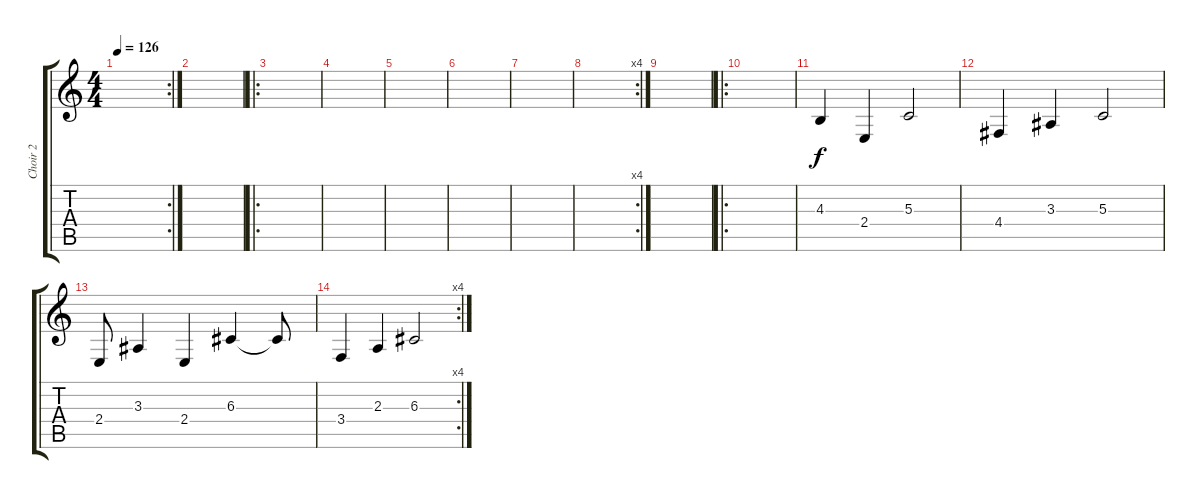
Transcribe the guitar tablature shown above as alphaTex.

\track ("Choir 2" "Choir 2") {instrument lead6voice}
\staff {score tabs}
\tuning (E4 B3 G3 D3 A2 E2) {hide}
\rc 2
\ts (4 4)
\tempo 126
\clef g2
\ks c
|
|
\ro
|
|
|
|
|
\rc 4
|
|
\ro
|
4.3.4 2.4.4 5.3.2 |
4.4.4 3.3.4 5.3.2 |
2.4.8 3.3.4 2.4.4 6.3.4 6.3{t}.8 |
\rc 4
3.4.4 2.3.4 6.3.2
